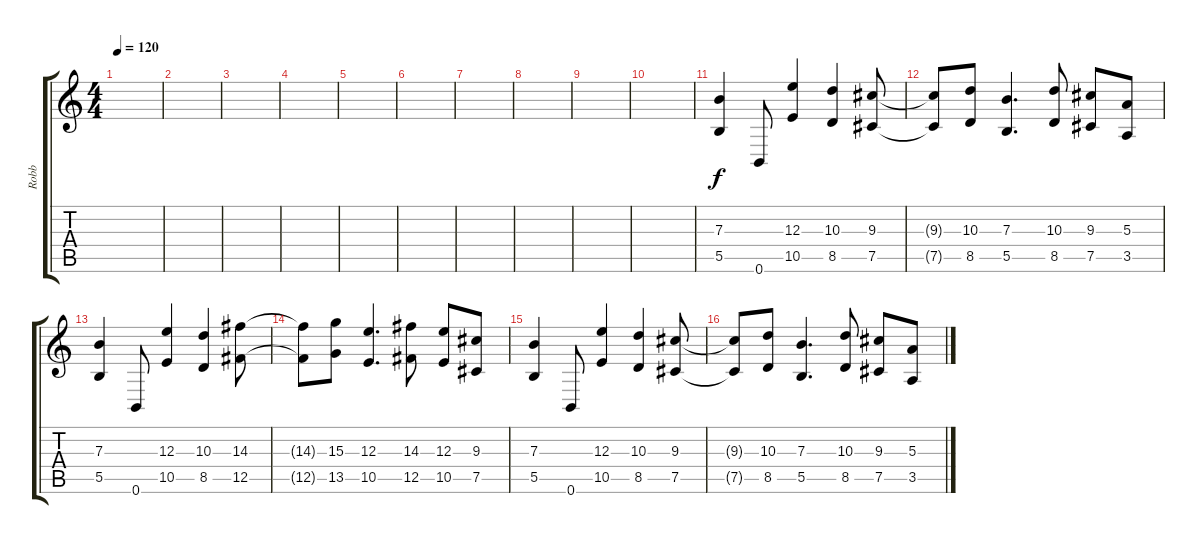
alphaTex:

\track ("Robb " "Robb ") {instrument distortionguitar}
\staff {score tabs}
\tuning (Db4 Ab3 E3 B2 Gb2 B1) {hide}
\ts (4 4)
\tempo 120
\clef g2
\ks c
|
|
|
|
|
|
|
|
|
|
(7.3 5.5).4 0.6.8 (12.3 10.5).4 (10.3 8.5).4 (9.3 7.5).8 |
(9.3{t} 7.5{t}).8 (10.3 8.5).8 (7.3 5.5).4{d} (10.3 8.5).8 (9.3 7.5).8 (5.3 3.5).8 |
(7.3 5.5).4 0.6.8 (12.3 10.5).4 (10.3 8.5).4 (14.3 12.5).8 |
(14.3{t} 12.5{t}).8 (15.3 13.5).8 (12.3 10.5).4{d} (14.3 12.5).8 (12.3 10.5).8 (9.3 7.5).8 |
(7.3 5.5).4 0.6.8 (12.3 10.5).4 (10.3 8.5).4 (9.3 7.5).8 |
(9.3{t} 7.5{t}).8 (10.3 8.5).8 (7.3 5.5).4{d} (10.3 8.5).8 (9.3 7.5).8 (5.3 3.5).8
